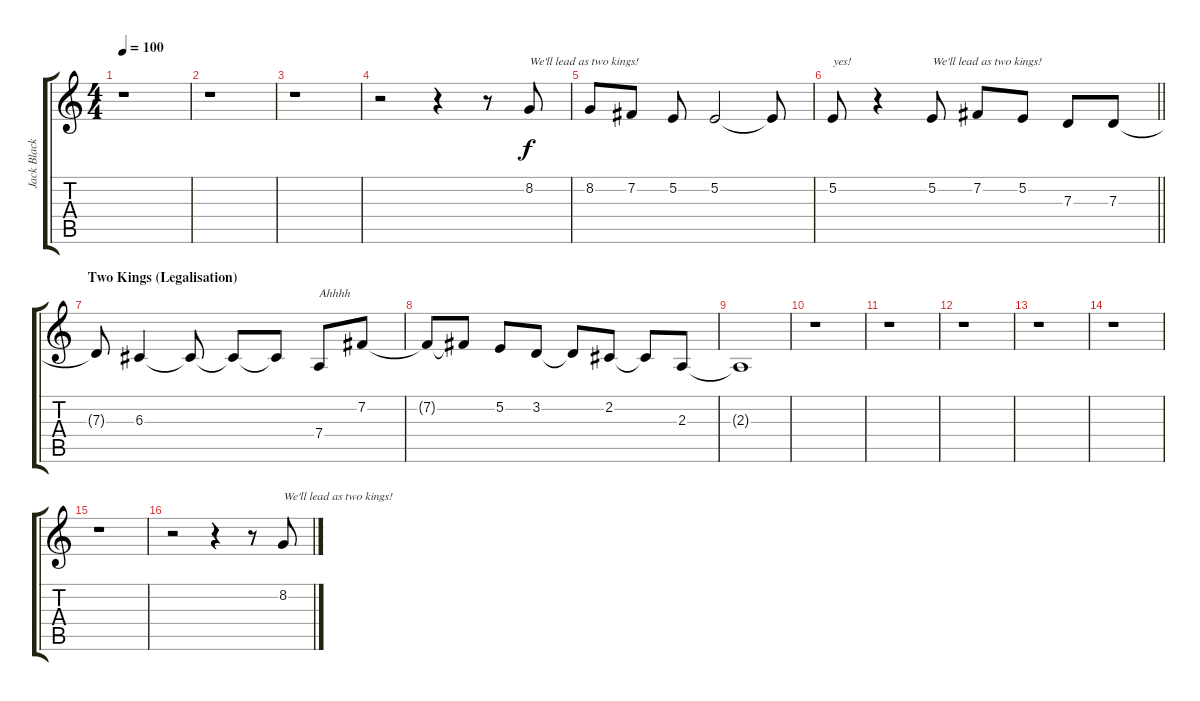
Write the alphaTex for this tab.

\track ("Jack Black (Lead Vocals)" "Jack Black") {instrument clarinet}
\staff {score tabs}
\tuning (E4 B3 G3 D3 A2 E2) {hide}
\ts (4 4)
\tempo 100
\clef g2
\ks c
r.1{dy f} |
r.1 |
r.1 |
r.2 r.4 r.8 8.2.8{txt "We'll lead as two kings!"} |
8.2.8 7.2.8 5.2.8 5.2.2 5.2{t}.8 |
\barLineRight lightlight
5.2.8{txt "yes!"} r.4 5.2.8{txt "We'll lead as two kings!"} 7.2.8 5.2.8 7.3.8 7.3.8 |
\section ("" "Two Kings (Legalisation)")
7.3{t}.8 6.3.4 6.3{t}.8 6.3{t}.8 6.3{t}.8 7.4.8{txt "Ahhhh"} 7.2.8 |
7.2{t}.8 7.2{t}.8 5.2.8 3.2.8 3.2{t}.8 2.2.8 2.2{t}.8 2.3.8 |
2.3{t}.1 |
r.1 |
r.1 |
r.1 |
r.1 |
r.1 |
r.1 |
r.2 r.4 r.8 8.2.8{txt "We'll lead as two kings!"}
